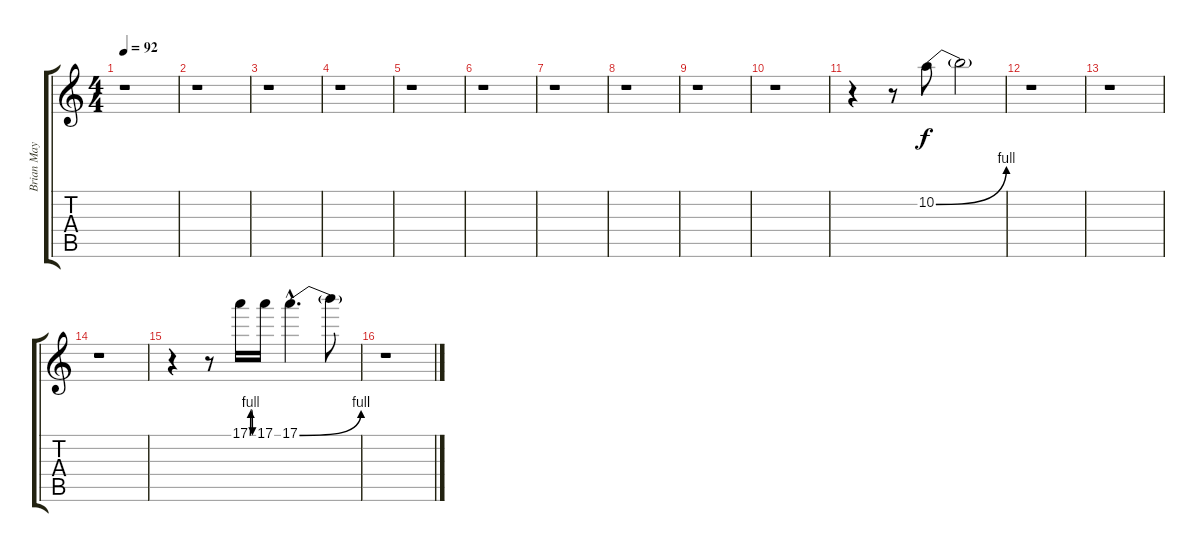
\track ("Brian May Gtr 1" "Brian May ") {instrument distortionguitar}
\staff {score tabs}
\tuning (E4 B3 G3 D3 A2 E2) {hide}
\ts (4 4)
\tempo 92
\clef g2
\ks c
r.1{dy f} |
r.1 |
r.1 |
r.1 |
r.1 |
r.1 |
r.1 |
r.1 |
r.1 |
r.1 |
r.4 r.8 10.2{be (bend 0 0 60 4)}.8 10.2{t}.2 |
r.1 |
r.1 |
r.1 |
r.4 r.8 17.1{be (custom 0 0 15 4 30 4 45 0 60 0)}.16 17.1.16 17.1{be (bend 0 0 60 4) hac}.4{d} 17.1{t}.8 |
r.1
